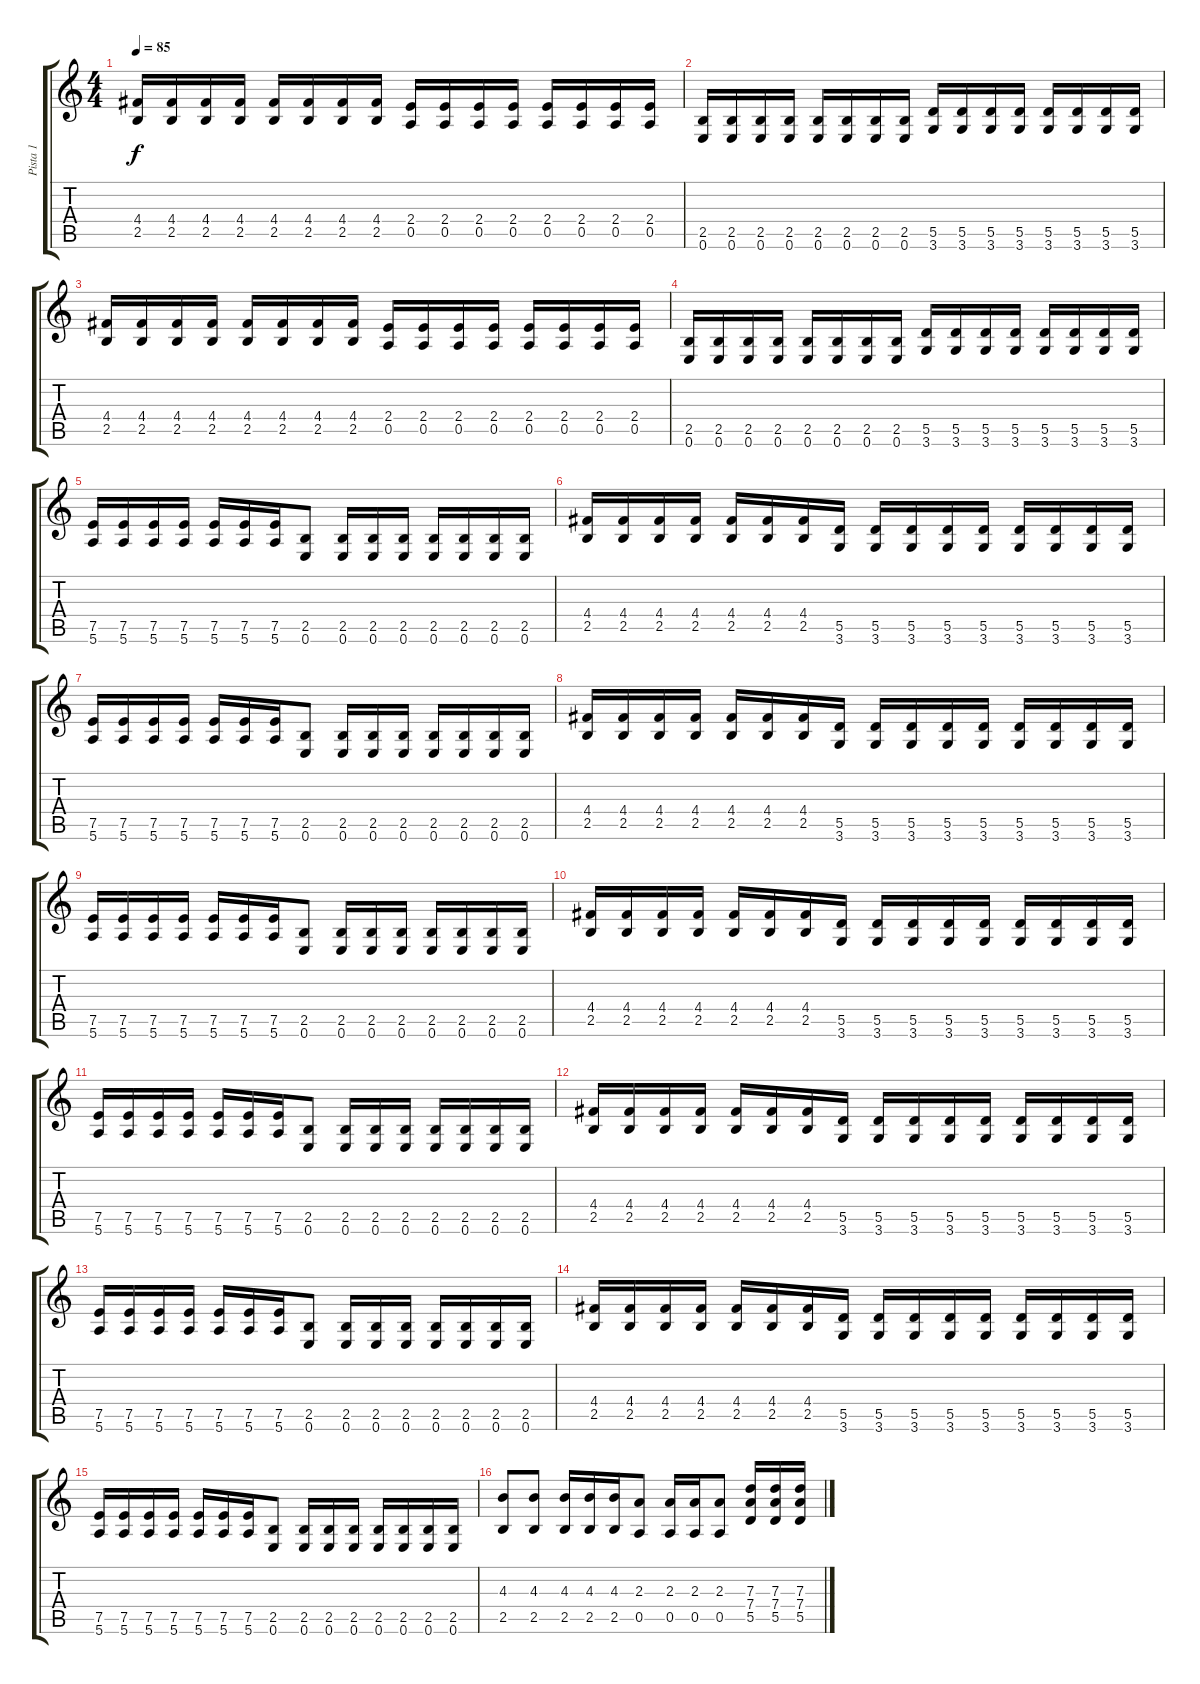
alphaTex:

\track ("Pista 1" "Pista 1") {instrument overdrivenguitar}
\staff {score tabs}
\tuning (E4 B3 G3 D3 A2 E2) {hide}
\ts (4 4)
\tempo 85
\clef g2
\ks c
(4.4 2.5).16{dy f} (4.4 2.5).16 (4.4 2.5).16 (4.4 2.5).16 (4.4 2.5).16 (4.4 2.5).16 (4.4 2.5).16 (4.4 2.5).16 (2.4 0.5).16 (2.4 0.5).16 (2.4 0.5).16 (2.4 0.5).16 (2.4 0.5).16 (2.4 0.5).16 (2.4 0.5).16 (2.4 0.5).16 |
(2.5 0.6).16 (2.5 0.6).16 (2.5 0.6).16 (2.5 0.6).16 (2.5 0.6).16 (2.5 0.6).16 (2.5 0.6).16 (2.5 0.6).16 (5.5 3.6).16 (5.5 3.6).16 (5.5 3.6).16 (5.5 3.6).16 (5.5 3.6).16 (5.5 3.6).16 (5.5 3.6).16 (5.5 3.6).16 |
(4.4 2.5).16 (4.4 2.5).16 (4.4 2.5).16 (4.4 2.5).16 (4.4 2.5).16 (4.4 2.5).16 (4.4 2.5).16 (4.4 2.5).16 (2.4 0.5).16 (2.4 0.5).16 (2.4 0.5).16 (2.4 0.5).16 (2.4 0.5).16 (2.4 0.5).16 (2.4 0.5).16 (2.4 0.5).16 |
(2.5 0.6).16 (2.5 0.6).16 (2.5 0.6).16 (2.5 0.6).16 (2.5 0.6).16 (2.5 0.6).16 (2.5 0.6).16 (2.5 0.6).16 (5.5 3.6).16 (5.5 3.6).16 (5.5 3.6).16 (5.5 3.6).16 (5.5 3.6).16 (5.5 3.6).16 (5.5 3.6).16 (5.5 3.6).16 |
(7.5 5.6).16 (7.5 5.6).16 (7.5 5.6).16 (7.5 5.6).16 (7.5 5.6).16 (7.5 5.6).16 (7.5 5.6).16 (2.5 0.6).8 (2.5 0.6).16 (2.5 0.6).16 (2.5 0.6).16 (2.5 0.6).16 (2.5 0.6).16 (2.5 0.6).16 (2.5 0.6).16 |
(4.4 2.5).16 (4.4 2.5).16 (4.4 2.5).16 (4.4 2.5).16 (4.4 2.5).16 (4.4 2.5).16 (4.4 2.5).16 (5.5 3.6).16 (5.5 3.6).16 (5.5 3.6).16 (5.5 3.6).16 (5.5 3.6).16 (5.5 3.6).16 (5.5 3.6).16 (5.5 3.6).16 (5.5 3.6).16 |
(7.5 5.6).16 (7.5 5.6).16 (7.5 5.6).16 (7.5 5.6).16 (7.5 5.6).16 (7.5 5.6).16 (7.5 5.6).16 (2.5 0.6).8 (2.5 0.6).16 (2.5 0.6).16 (2.5 0.6).16 (2.5 0.6).16 (2.5 0.6).16 (2.5 0.6).16 (2.5 0.6).16 |
(4.4 2.5).16 (4.4 2.5).16 (4.4 2.5).16 (4.4 2.5).16 (4.4 2.5).16 (4.4 2.5).16 (4.4 2.5).16 (5.5 3.6).16 (5.5 3.6).16 (5.5 3.6).16 (5.5 3.6).16 (5.5 3.6).16 (5.5 3.6).16 (5.5 3.6).16 (5.5 3.6).16 (5.5 3.6).16 |
(7.5 5.6).16 (7.5 5.6).16 (7.5 5.6).16 (7.5 5.6).16 (7.5 5.6).16 (7.5 5.6).16 (7.5 5.6).16 (2.5 0.6).8 (2.5 0.6).16 (2.5 0.6).16 (2.5 0.6).16 (2.5 0.6).16 (2.5 0.6).16 (2.5 0.6).16 (2.5 0.6).16 |
(4.4 2.5).16 (4.4 2.5).16 (4.4 2.5).16 (4.4 2.5).16 (4.4 2.5).16 (4.4 2.5).16 (4.4 2.5).16 (5.5 3.6).16 (5.5 3.6).16 (5.5 3.6).16 (5.5 3.6).16 (5.5 3.6).16 (5.5 3.6).16 (5.5 3.6).16 (5.5 3.6).16 (5.5 3.6).16 |
(7.5 5.6).16 (7.5 5.6).16 (7.5 5.6).16 (7.5 5.6).16 (7.5 5.6).16 (7.5 5.6).16 (7.5 5.6).16 (2.5 0.6).8 (2.5 0.6).16 (2.5 0.6).16 (2.5 0.6).16 (2.5 0.6).16 (2.5 0.6).16 (2.5 0.6).16 (2.5 0.6).16 |
(4.4 2.5).16 (4.4 2.5).16 (4.4 2.5).16 (4.4 2.5).16 (4.4 2.5).16 (4.4 2.5).16 (4.4 2.5).16 (5.5 3.6).16 (5.5 3.6).16 (5.5 3.6).16 (5.5 3.6).16 (5.5 3.6).16 (5.5 3.6).16 (5.5 3.6).16 (5.5 3.6).16 (5.5 3.6).16 |
(7.5 5.6).16 (7.5 5.6).16 (7.5 5.6).16 (7.5 5.6).16 (7.5 5.6).16 (7.5 5.6).16 (7.5 5.6).16 (2.5 0.6).8 (2.5 0.6).16 (2.5 0.6).16 (2.5 0.6).16 (2.5 0.6).16 (2.5 0.6).16 (2.5 0.6).16 (2.5 0.6).16 |
(4.4 2.5).16 (4.4 2.5).16 (4.4 2.5).16 (4.4 2.5).16 (4.4 2.5).16 (4.4 2.5).16 (4.4 2.5).16 (5.5 3.6).16 (5.5 3.6).16 (5.5 3.6).16 (5.5 3.6).16 (5.5 3.6).16 (5.5 3.6).16 (5.5 3.6).16 (5.5 3.6).16 (5.5 3.6).16 |
(7.5 5.6).16 (7.5 5.6).16 (7.5 5.6).16 (7.5 5.6).16 (7.5 5.6).16 (7.5 5.6).16 (7.5 5.6).16 (2.5 0.6).8 (2.5 0.6).16 (2.5 0.6).16 (2.5 0.6).16 (2.5 0.6).16 (2.5 0.6).16 (2.5 0.6).16 (2.5 0.6).16 |
(4.3 2.5).8 (4.3 2.5).8 (4.3 2.5).16 (4.3 2.5).16 (4.3 2.5).16 (2.3 0.5).8 (2.3 0.5).16 (2.3 0.5).16 (2.3 0.5).8 (7.3 7.4 5.5).16 (7.3 7.4 5.5).16 (7.3 7.4 5.5).16
